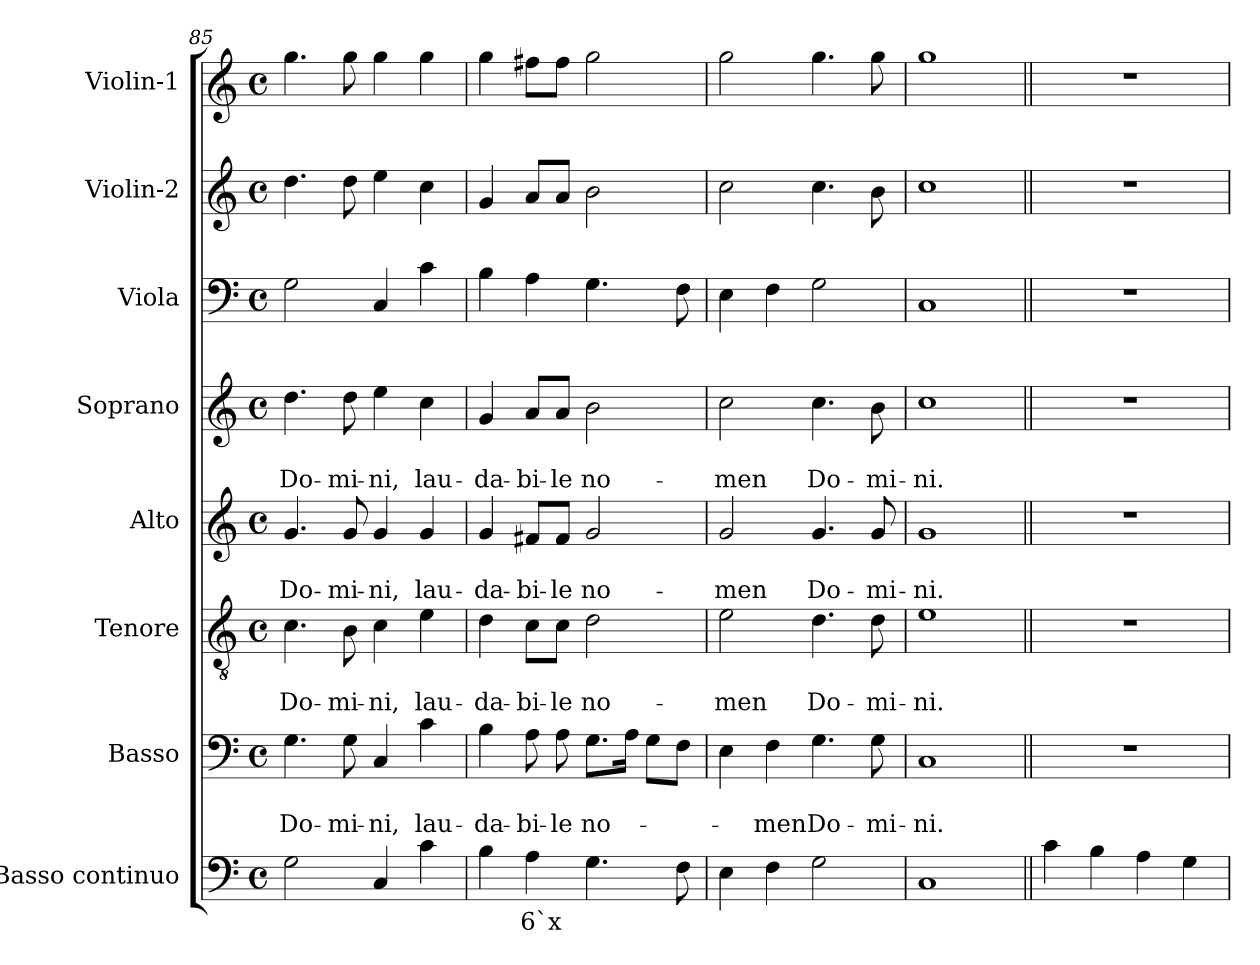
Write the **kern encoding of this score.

**kern	**text	**kern	**text	**text	**kern	**text	**text	**kern	**text	**text	**kern	**text	**text	**kern	**kern	**kern
*part8	*part8	*part7	*part7	*part7	*part6	*part6	*part6	*part5	*part5	*part5	*part4	*part4	*part4	*part3	*part2	*part1
*staff8	*staff8	*staff7	*staff7	*staff7	*staff6	*staff6	*staff6	*staff5	*staff5	*staff5	*staff4	*staff4	*staff4	*staff3	*staff2	*staff1
*I"Basso continuo	*	*I"Basso	*	*	*I"Tenore	*	*	*I"Alto	*	*	*I"Soprano	*	*	*I"Viola	*I"Violin-2	*I"Violin-1
*I'BC	*	*I'B	*	*	*I'T	*	*	*I'A	*	*	*I'S	*	*	*I'Va	*I'V2	*I'V1
!!LO:LB:g=z
*clefF4	*	*clefF4	*	*	*clefGv2	*	*	*clefG2	*	*	*clefG2	*	*	*clefF4	*clefG2	*clefG2
*k[]	*	*k[]	*	*	*k[]	*	*	*k[]	*	*	*k[]	*	*	*k[]	*k[]	*k[]
*C:	*	*C:	*	*	*C:	*	*	*C:	*	*	*C:	*	*	*C:	*C:	*C:
*M4/4	*	*M4/4	*	*	*M4/4	*	*	*M4/4	*	*	*M4/4	*	*	*M4/4	*M4/4	*M4/4
*met(c)	*	*met(c)	*	*	*met(c)	*	*	*met(c)	*	*	*met(c)	*	*	*met(c)	*met(c)	*met(c)
=85	=85	=85	=85	=85	=85	=85	=85	=85	=85	=85	=85	=85	=85	=85	=85	=85
!	!	!	!	!LO:LY:b	!	!	!LO:LY:b	!	!	!LO:LY:b	!	!	!LO:LY:b	!	!	!
2G\	.	4.G\	.	Do-	4.c\	.	Do-	4.g/	.	Do-	4.dd\	.	Do-	2G\	4.dd\	4.gg\
!	!	!	!	!LO:LY:b	!	!	!LO:LY:b	!	!	!LO:LY:b	!	!	!LO:LY:b	!	!	!
.	.	8G\	.	-mi-	8B\	.	-mi-	8g/	.	-mi-	8dd\	.	-mi-	.	8dd\	8gg\
!	!	!	!	!LO:LY:b	!	!	!LO:LY:b	!	!	!LO:LY:b	!	!	!LO:LY:b	!	!	!
4C/	.	4C/	.	-ni,	4c\	.	-ni,	4g/	.	-ni,	4ee\	.	-ni,	4C/	4ee\	4gg\
!	!	!	!	!LO:LY:b	!	!	!LO:LY:b	!	!	!LO:LY:b	!	!	!LO:LY:b	!	!	!
4c\	.	4c\	.	lau-	4e\	.	lau-	4g/	.	lau-	4cc\	.	lau-	4c\	4cc\	4gg\
=86	=86	=86	=86	=86	=86	=86	=86	=86	=86	=86	=86	=86	=86	=86	=86	=86
!	!	!	!	!LO:LY:b	!	!	!LO:LY:b	!	!	!LO:LY:b	!	!	!LO:LY:b	!	!	!
4B\	.	4B\	.	-da-	4d\	.	-da-	4g/	.	-da-	4g/	.	-da-	4B\	4g/	4gg\
!	!LO:LY:b	!	!	!LO:LY:b	!	!	!LO:LY:b	!	!	!LO:LY:b	!	!	!LO:LY:b	!	!	!
4A\	6`x	8A\	.	-bi-	8c\L	.	-bi-	8f#X/L	.	-bi-	8a/L	.	-bi-	4A\	8a/L	8ff#X\L
!	!	!	!	!LO:LY:b	!	!	!LO:LY:b	!	!	!LO:LY:b	!	!	!LO:LY:b	!	!	!
.	.	8A\	.	-le	8c\J	.	-le	8f#/J	.	-le	8a/J	.	-le	.	8a/J	8ff#\J
!	!	!	!	!LO:LY:b	!	!	!LO:LY:b	!	!	!LO:LY:b	!	!	!LO:LY:b	!	!	!
4.G\	.	8.G\L	.	no-	2d\	.	no-	2g/	.	no-	2b\	.	no-	4.G\	2b\	2gg\
.	.	16A\Jk	.	.	.	.	.	.	.	.	.	.	.	.	.	.
.	.	8G\L	.	.	.	.	.	.	.	.	.	.	.	.	.	.
8F\	.	8F\J	.	.	.	.	.	.	.	.	.	.	.	8F\	.	.
=87	=87	=87	=87	=87	=87	=87	=87	=87	=87	=87	=87	=87	=87	=87	=87	=87
!	!	!	!	!	!	!	!LO:LY:b	!	!	!LO:LY:b	!	!	!LO:LY:b	!	!	!
4E\	.	4E\	.	.	2e\	.	-men	2g/	.	-men	2cc\	.	-men	4E\	2cc\	2gg\
!	!	!	!	!LO:LY:b	!	!	!	!	!	!	!	!	!	!	!	!
4F\	.	4F\	.	-men	.	.	.	.	.	.	.	.	.	4F\	.	.
!	!	!	!	!LO:LY:b	!	!	!LO:LY:b	!	!	!LO:LY:b	!	!	!LO:LY:b	!	!	!
2G\	.	4.G\	.	Do-	4.d\	.	Do-	4.g/	.	Do-	4.cc\	.	Do-	2G\	4.cc\	4.gg\
!	!	!	!	!LO:LY:b	!	!	!LO:LY:b	!	!	!LO:LY:b	!	!	!LO:LY:b	!	!	!
.	.	8G\	.	-mi-	8d\	.	-mi-	8g/	.	-mi-	8b\	.	-mi-	.	8b\	8gg\
=88	=88	=88	=88	=88	=88	=88	=88	=88	=88	=88	=88	=88	=88	=88	=88	=88
!	!	!	!	!LO:LY:b	!	!	!LO:LY:b	!	!	!LO:LY:b	!	!	!LO:LY:b	!	!	!
1C	.	1C	.	-ni.	1e	.	-ni.	1g	.	-ni.	1cc	.	-ni.	1C	1cc	1gg
!!LO:PB:g=z
=89||	=89||	=89||	=89||	=89||	=89||	=89||	=89||	=89||	=89||	=89||	=89||	=89||	=89||	=89||	=89||	=89||
4c\	.	1r	.	.	1r	.	.	1r	.	.	1r	.	.	1r	1r	1r
4B\	.	.	.	.	.	.	.	.	.	.	.	.	.	.	.	.
4A\	.	.	.	.	.	.	.	.	.	.	.	.	.	.	.	.
4G\	.	.	.	.	.	.	.	.	.	.	.	.	.	.	.	.
=	=	=	=	=	=	=	=	=	=	=	=	=	=	=	=	=
*-	*-	*-	*-	*-	*-	*-	*-	*-	*-	*-	*-	*-	*-	*-	*-	*-
